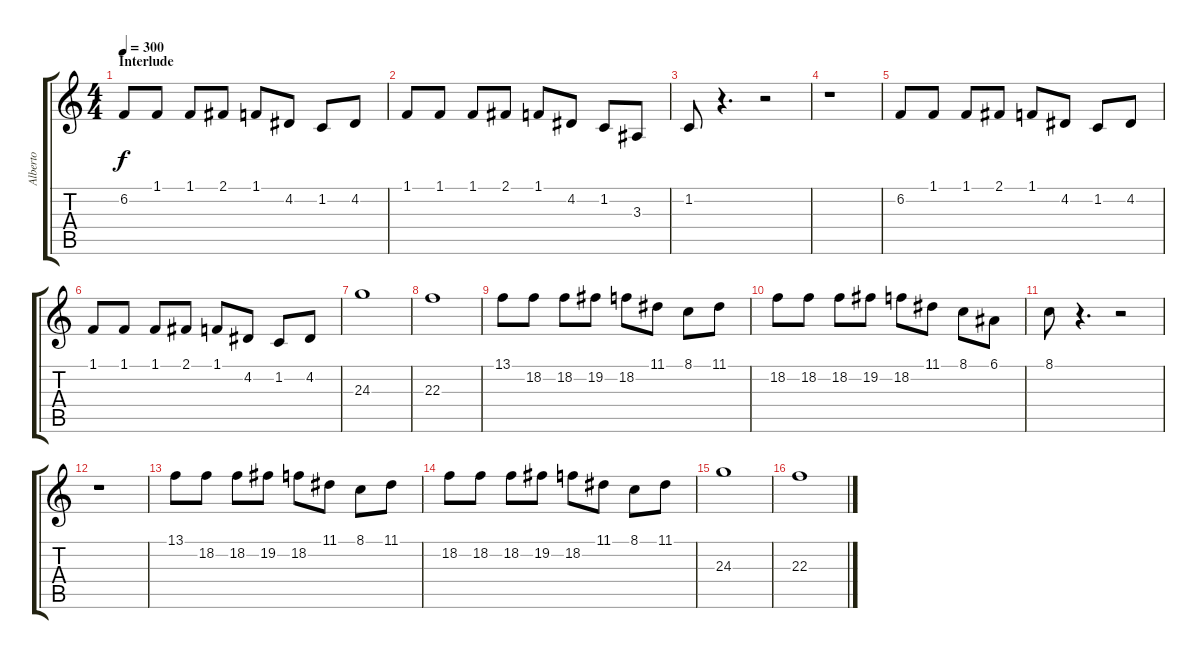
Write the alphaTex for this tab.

\track ("Alberto" "Alberto") {instrument trumpet}
\staff {score tabs}
\tuning (E4 B3 G3 D3 A2 E2) {hide}
\ts (4 4)
\section ("" "Interlude")
\tempo 300
\clef g2
\ks c
6.2.8{dy f volume 15} 1.1.8 1.1.8 2.1.8 1.1.8 4.2.8 1.2.8 4.2.8 |
1.1.8 1.1.8 1.1.8 2.1.8 1.1.8 4.2.8 1.2.8 3.3.8 |
1.2.8 r.4{d} r.2 |
r.1 |
6.2.8 1.1.8 1.1.8 2.1.8 1.1.8 4.2.8 1.2.8 4.2.8 |
1.1.8 1.1.8 1.1.8 2.1.8 1.1.8 4.2.8 1.2.8 4.2.8 |
24.3.1{volume 12} |
22.3.1 |
13.1.8 18.2.8 18.2.8 19.2.8 18.2.8 11.1.8 8.1.8 11.1.8 |
18.2.8 18.2.8 18.2.8 19.2.8 18.2.8 11.1.8 8.1.8 6.1.8 |
8.1.8 r.4{d} r.2 |
r.1 |
13.1.8 18.2.8 18.2.8 19.2.8 18.2.8 11.1.8 8.1.8 11.1.8 |
18.2.8 18.2.8 18.2.8 19.2.8 18.2.8 11.1.8 8.1.8 11.1.8 |
24.3.1 |
22.3.1
